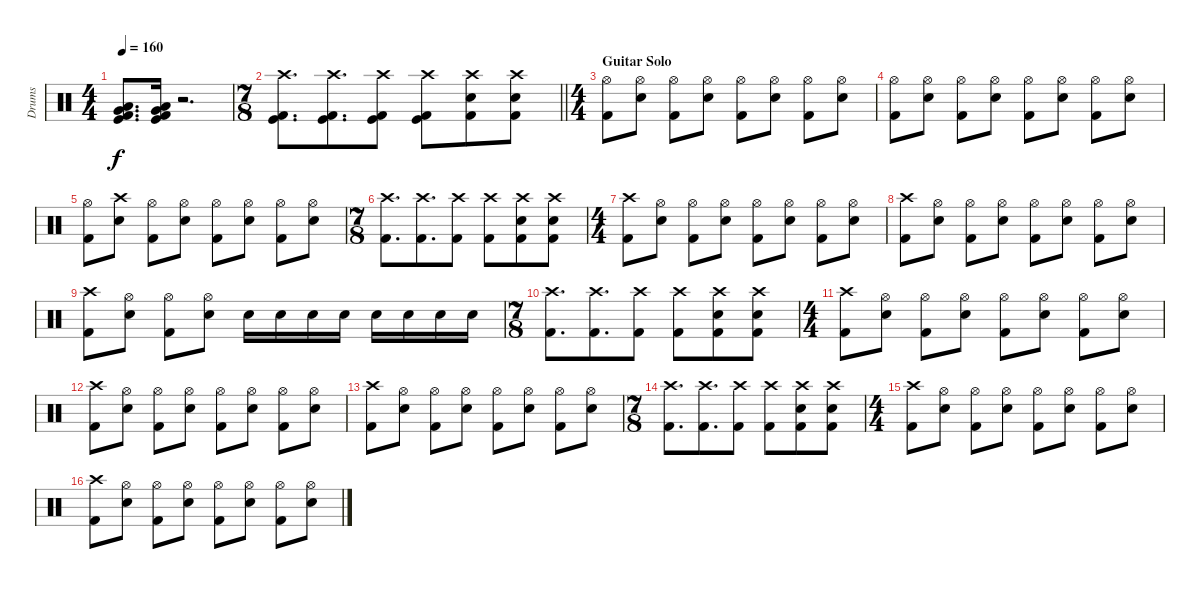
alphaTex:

\track ("Drums" "Drums") {instrument percussion}
\staff {score}
\articulation defaults
\ts (4 4)
\tempo 160
\clef neutral
\ks c
("Very Low Tom (hit)" "Low Tom (hit)" "Kick (hit) 2" "Kick (hit)").8{d dy f} ("Very Low Tom (hit)" "Low Tom (hit)" "Kick (hit) 2" "Kick (hit)").16 r.2{d} |
\ts (7 8)
\barLineRight lightlight
("Crash high (hit)" "Kick (hit) 2" "Kick (hit)").8{d} ("Crash high (hit)" "Kick (hit) 2" "Kick (hit)").8{d} ("Crash high (hit)" "Kick (hit) 2" "Kick (hit)").8 ("Crash high (hit)" "Kick (hit) 2" "Kick (hit)").8 ("Crash high (hit)" "Electric Snare (hit)" "Kick (hit) 2").8 ("Crash high (hit)" "Electric Snare (hit)" "Kick (hit) 2").8 |
\ts (4 4)
\section ("" "Guitar Solo")
("Hi-Hat (open)" "Kick (hit) 2").8 ("Hi-Hat (open)" "Electric Snare (hit)").8 ("Hi-Hat (open)" "Kick (hit) 2").8 ("Hi-Hat (open)" "Electric Snare (hit)").8 ("Hi-Hat (open)" "Kick (hit) 2").8 ("Hi-Hat (open)" "Electric Snare (hit)").8 ("Hi-Hat (open)" "Kick (hit) 2").8 ("Hi-Hat (open)" "Electric Snare (hit)").8 |
("Hi-Hat (open)" "Kick (hit) 2").8 ("Hi-Hat (open)" "Electric Snare (hit)").8 ("Hi-Hat (open)" "Kick (hit) 2").8 ("Hi-Hat (open)" "Electric Snare (hit)").8 ("Hi-Hat (open)" "Kick (hit) 2").8 ("Hi-Hat (open)" "Electric Snare (hit)").8 ("Hi-Hat (open)" "Kick (hit) 2").8 ("Hi-Hat (open)" "Electric Snare (hit)").8 |
("Hi-Hat (open)" "Kick (hit) 2").8 ("Crash high (hit)" "Electric Snare (hit)").8 ("Hi-Hat (open)" "Kick (hit) 2").8 ("Hi-Hat (open)" "Electric Snare (hit)").8 ("Hi-Hat (open)" "Kick (hit) 2").8 ("Hi-Hat (open)" "Electric Snare (hit)").8 ("Hi-Hat (open)" "Kick (hit) 2").8 ("Hi-Hat (open)" "Electric Snare (hit)").8 |
\ts (7 8)
("Crash high (hit)" "Kick (hit) 2").8{d} ("Crash high (hit)" "Kick (hit) 2").8{d} ("Crash high (hit)" "Kick (hit) 2").8 ("Crash high (hit)" "Kick (hit) 2").8 ("Crash high (hit)" "Electric Snare (hit)" "Kick (hit) 2").8 ("Crash high (hit)" "Electric Snare (hit)" "Kick (hit) 2").8 |
\ts (4 4)
("Crash high (hit)" "Kick (hit) 2").8 ("Hi-Hat (open)" "Electric Snare (hit)").8 ("Hi-Hat (open)" "Kick (hit) 2").8 ("Hi-Hat (open)" "Electric Snare (hit)").8 ("Hi-Hat (open)" "Kick (hit) 2").8 ("Hi-Hat (open)" "Electric Snare (hit)").8 ("Hi-Hat (open)" "Kick (hit) 2").8 ("Hi-Hat (open)" "Electric Snare (hit)").8 |
("Crash high (hit)" "Kick (hit) 2").8 ("Hi-Hat (open)" "Electric Snare (hit)").8 ("Hi-Hat (open)" "Kick (hit) 2").8 ("Hi-Hat (open)" "Electric Snare (hit)").8 ("Hi-Hat (open)" "Kick (hit) 2").8 ("Hi-Hat (open)" "Electric Snare (hit)").8 ("Hi-Hat (open)" "Kick (hit) 2").8 ("Hi-Hat (open)" "Electric Snare (hit)").8 |
("Crash high (hit)" "Kick (hit) 2").8 ("Hi-Hat (open)" "Electric Snare (hit)").8 ("Hi-Hat (open)" "Kick (hit) 2").8 ("Hi-Hat (open)" "Electric Snare (hit)").8 "Electric Snare (hit)".16 "Electric Snare (hit)".16 "Electric Snare (hit)".16 "Electric Snare (hit)".16 "Electric Snare (hit)".16 "Electric Snare (hit)".16 "Electric Snare (hit)".16 "Electric Snare (hit)".16 |
\ts (7 8)
("Crash high (hit)" "Kick (hit) 2").8{d} ("Crash high (hit)" "Kick (hit) 2").8{d} ("Crash high (hit)" "Kick (hit) 2").8 ("Crash high (hit)" "Kick (hit) 2").8 ("Crash high (hit)" "Electric Snare (hit)" "Kick (hit) 2").8 ("Crash high (hit)" "Electric Snare (hit)" "Kick (hit) 2").8 |
\ts (4 4)
("Crash high (hit)" "Kick (hit) 2").8 ("Hi-Hat (open)" "Electric Snare (hit)").8 ("Hi-Hat (open)" "Kick (hit) 2").8 ("Hi-Hat (open)" "Electric Snare (hit)").8 ("Hi-Hat (open)" "Kick (hit) 2").8 ("Hi-Hat (open)" "Electric Snare (hit)").8 ("Hi-Hat (open)" "Kick (hit) 2").8 ("Hi-Hat (open)" "Electric Snare (hit)").8 |
("Crash high (hit)" "Kick (hit) 2").8 ("Hi-Hat (open)" "Electric Snare (hit)").8 ("Hi-Hat (open)" "Kick (hit) 2").8 ("Hi-Hat (open)" "Electric Snare (hit)").8 ("Hi-Hat (open)" "Kick (hit) 2").8 ("Hi-Hat (open)" "Electric Snare (hit)").8 ("Hi-Hat (open)" "Kick (hit) 2").8 ("Hi-Hat (open)" "Electric Snare (hit)").8 |
("Crash high (hit)" "Kick (hit) 2").8 ("Hi-Hat (open)" "Electric Snare (hit)").8 ("Hi-Hat (open)" "Kick (hit) 2").8 ("Hi-Hat (open)" "Electric Snare (hit)").8 ("Hi-Hat (open)" "Kick (hit) 2").8 ("Hi-Hat (open)" "Electric Snare (hit)").8 ("Hi-Hat (open)" "Kick (hit) 2").8 ("Hi-Hat (open)" "Electric Snare (hit)").8 |
\ts (7 8)
("Crash high (hit)" "Kick (hit) 2").8{d} ("Crash high (hit)" "Kick (hit) 2").8{d} ("Crash high (hit)" "Kick (hit) 2").8 ("Crash high (hit)" "Kick (hit) 2").8 ("Crash high (hit)" "Electric Snare (hit)" "Kick (hit) 2").8 ("Crash high (hit)" "Electric Snare (hit)" "Kick (hit) 2").8 |
\ts (4 4)
("Crash high (hit)" "Kick (hit) 2").8 ("Hi-Hat (open)" "Electric Snare (hit)").8 ("Hi-Hat (open)" "Kick (hit) 2").8 ("Hi-Hat (open)" "Electric Snare (hit)").8 ("Hi-Hat (open)" "Kick (hit) 2").8 ("Hi-Hat (open)" "Electric Snare (hit)").8 ("Hi-Hat (open)" "Kick (hit) 2").8 ("Hi-Hat (open)" "Electric Snare (hit)").8 |
("Crash high (hit)" "Kick (hit) 2").8 ("Hi-Hat (open)" "Electric Snare (hit)").8 ("Hi-Hat (open)" "Kick (hit) 2").8 ("Hi-Hat (open)" "Electric Snare (hit)").8 ("Hi-Hat (open)" "Kick (hit) 2").8 ("Hi-Hat (open)" "Electric Snare (hit)").8 ("Hi-Hat (open)" "Kick (hit) 2").8 ("Hi-Hat (open)" "Electric Snare (hit)").8
